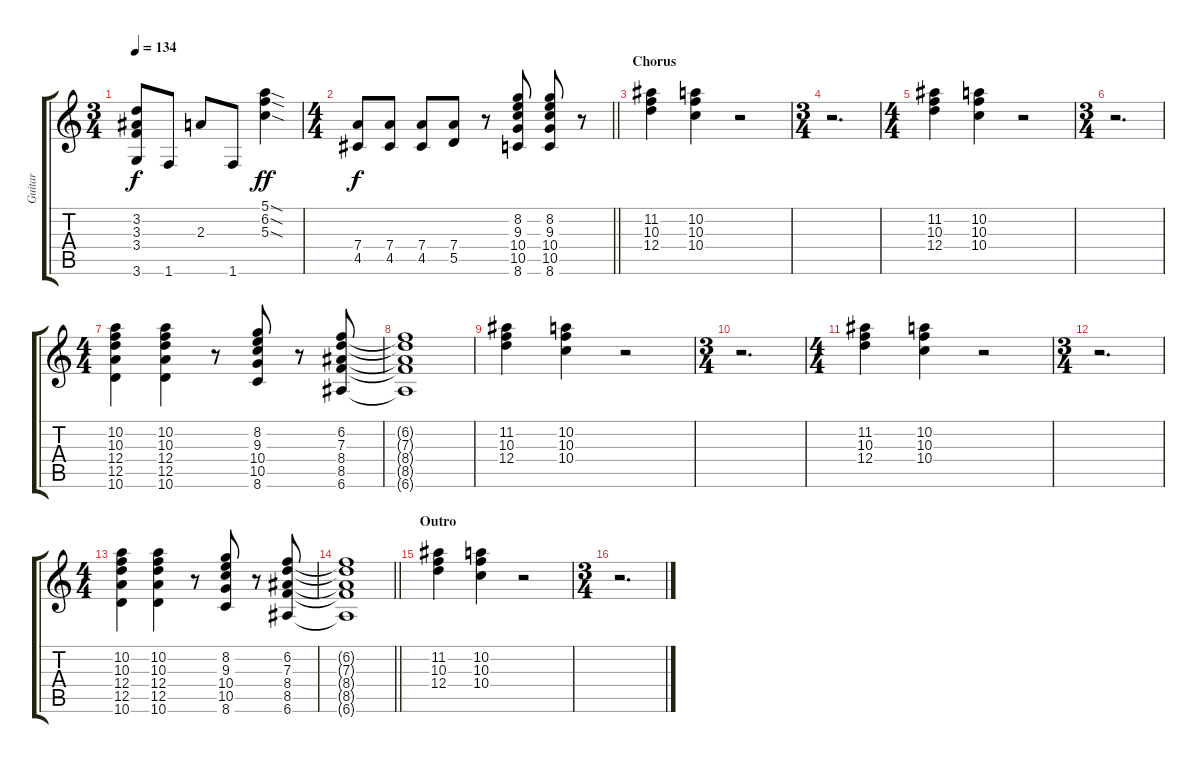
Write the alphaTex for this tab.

\track ("Guitar" "Guitar") {solo instrument electricguitarclean}
\staff {score tabs}
\tuning (E4 B3 G3 D3 A2 E2) {hide}
\ts (3 4)
\tempo 134
\clef g2
\ks c
(3.2{t} 3.3{t} 3.4{t} 3.6{t}).8{dy f} 1.6.8 2.3.8 1.6.8 (5.1{sod} 6.2{sod} 5.3{sod}).4{dy ff} |
\ts (4 4)
\barLineRight lightlight
(7.4 4.5).8{dy f instrument overdrivenguitar} (7.4 4.5).8 (7.4 4.5).8 (7.4 5.5).8 r.8 (8.2 9.3 10.4 10.5 8.6).8 (8.2 9.3 10.4 10.5 8.6).8 r.8 |
\section ("" "Chorus")
(11.2 10.3 12.4).4 (10.2 10.3 10.4).4 r.2 |
\ts (3 4)
r.2{d} |
\ts (4 4)
(11.2 10.3 12.4).4 (10.2 10.3 10.4).4 r.2 |
\ts (3 4)
r.2{d} |
\ts (4 4)
(10.2 10.3 12.4 12.5 10.6).4 (10.2 10.3 12.4 12.5 10.6).4 r.8 (8.2 9.3 10.4 10.5 8.6).8 r.8 (6.2 7.3 8.4 8.5 6.6).8 |
(6.2{t} 7.3{t} 8.4{t} 8.5{t} 6.6{t}).1 |
(11.2 10.3 12.4).4 (10.2 10.3 10.4).4 r.2 |
\ts (3 4)
r.2{d} |
\ts (4 4)
(11.2 10.3 12.4).4 (10.2 10.3 10.4).4 r.2 |
\ts (3 4)
r.2{d} |
\ts (4 4)
(10.2 10.3 12.4 12.5 10.6).4 (10.2 10.3 12.4 12.5 10.6).4 r.8 (8.2 9.3 10.4 10.5 8.6).8 r.8 (6.2 7.3 8.4 8.5 6.6).8 |
\barLineRight lightlight
(6.2{t} 7.3{t} 8.4{t} 8.5{t} 6.6{t}).1 |
\section ("" "Outro")
(11.2 10.3 12.4).4 (10.2 10.3 10.4).4 r.2 |
\ts (3 4)
r.2{d}
